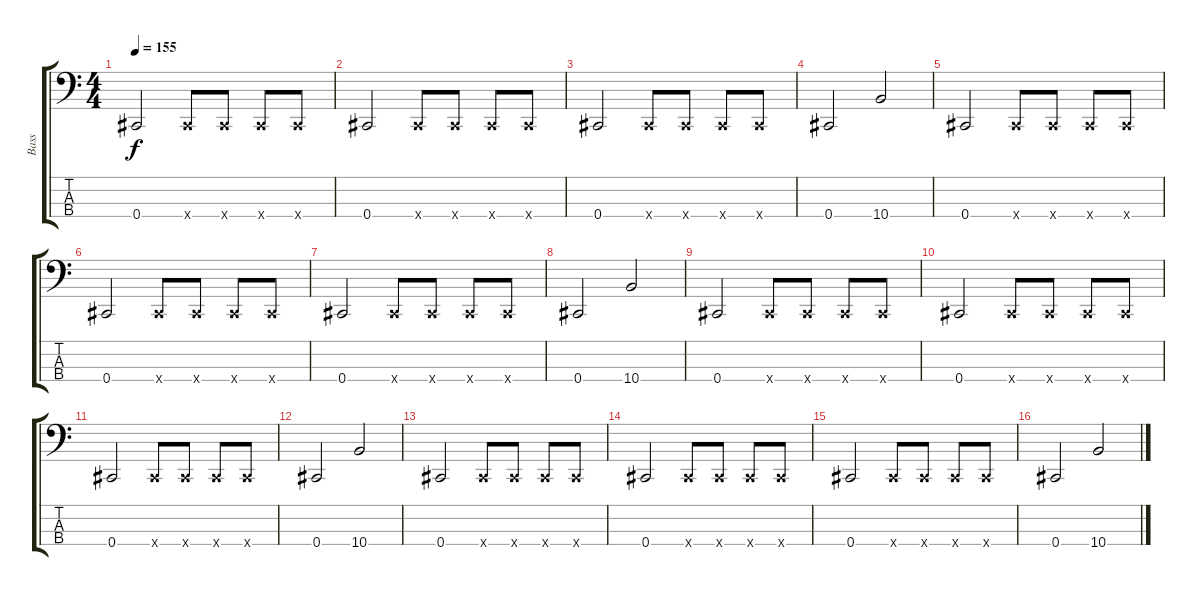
\track ("Bass" "Bass") {instrument electricbasspick}
\staff {score tabs}
\tuning (Gb2 Db2 Ab1 Db1) {hide}
\ts (4 4)
\section ("" "")
\tempo 155
\clef f4
\ks c
0.4.2{dy f} 0.4{x}.8 0.4{x}.8 0.4{x}.8 0.4{x}.8 |
0.4.2 0.4{x}.8 0.4{x}.8 0.4{x}.8 0.4{x}.8 |
0.4.2 0.4{x}.8 0.4{x}.8 0.4{x}.8 0.4{x}.8 |
0.4.2 10.4.2 |
0.4.2 0.4{x}.8 0.4{x}.8 0.4{x}.8 0.4{x}.8 |
0.4.2 0.4{x}.8 0.4{x}.8 0.4{x}.8 0.4{x}.8 |
0.4.2 0.4{x}.8 0.4{x}.8 0.4{x}.8 0.4{x}.8 |
0.4.2 10.4.2 |
0.4.2 0.4{x}.8 0.4{x}.8 0.4{x}.8 0.4{x}.8 |
0.4.2 0.4{x}.8 0.4{x}.8 0.4{x}.8 0.4{x}.8 |
0.4.2 0.4{x}.8 0.4{x}.8 0.4{x}.8 0.4{x}.8 |
0.4.2 10.4.2 |
0.4.2 0.4{x}.8 0.4{x}.8 0.4{x}.8 0.4{x}.8 |
0.4.2 0.4{x}.8 0.4{x}.8 0.4{x}.8 0.4{x}.8 |
0.4.2 0.4{x}.8 0.4{x}.8 0.4{x}.8 0.4{x}.8 |
0.4.2 10.4.2
